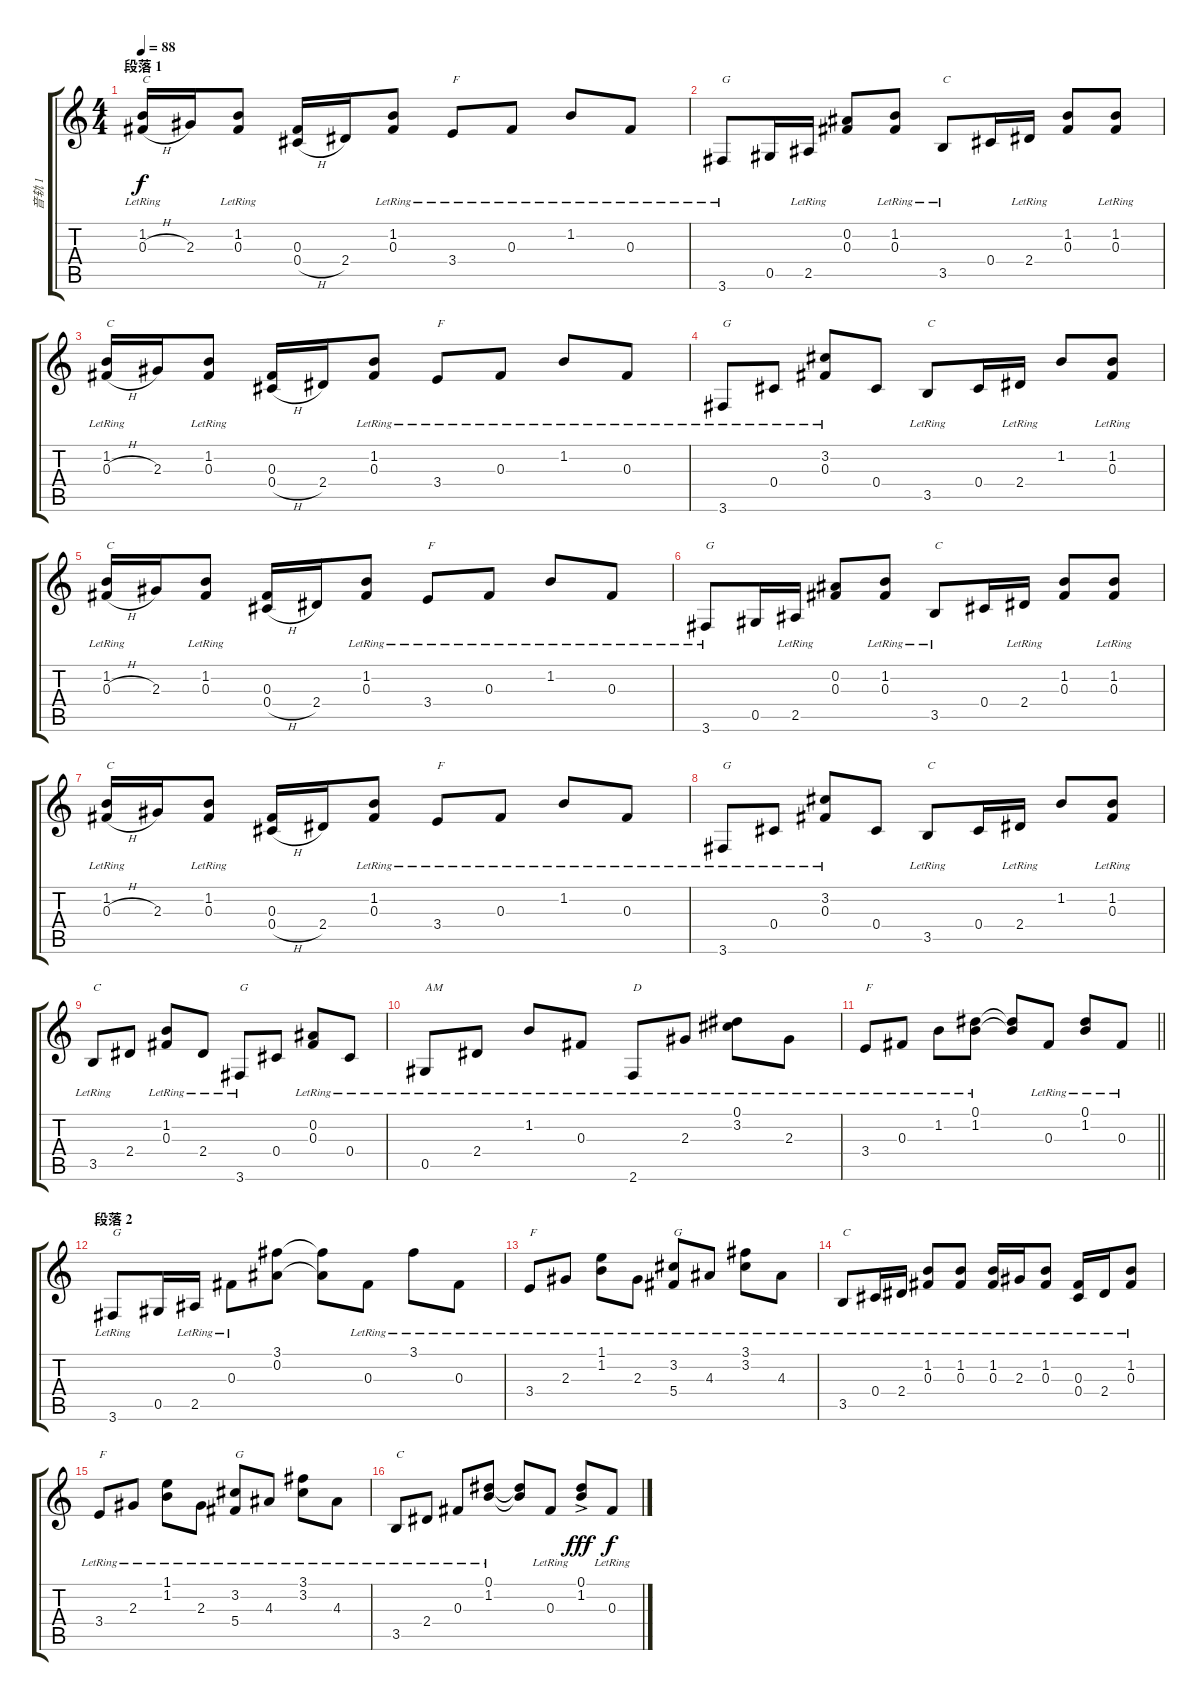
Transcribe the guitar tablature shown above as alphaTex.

\track ("音轨 1" "音轨 1") {instrument acousticguitarnylon}
\staff {score tabs}
\tuning (Eb4 Bb3 Gb3 Db3 Ab2 Eb2) {hide}
\ts (4 4)
\section ("" "段落 1")
\tempo 88
\clef g2
\ks c
(1.2{lr} 0.3{h}).16{txt "C" dy f instrument acousticguitarnylon} 2.3.16 (1.2{lr} 0.3{lr}).8 (0.3 0.4{h}).16 2.4.16 (1.2{lr} 0.3{lr}).8 3.4{lr}.8{txt "F"} 0.3{lr}.8 1.2{lr}.8 0.3{lr}.8 |
3.6{lr}.8{txt "G"} 0.5.16 2.5{lr}.16 (0.2 0.3).8 (1.2{lr} 0.3{lr}).8 3.5{lr}.8{txt "C"} 0.4.16 2.4{lr}.16 (1.2 0.3).8 (1.2{lr} 0.3{lr}).8 |
(1.2{lr} 0.3{h}).16{txt "C"} 2.3.16 (1.2{lr} 0.3{lr}).8 (0.3 0.4{h}).16 2.4.16 (1.2{lr} 0.3{lr}).8 3.4{lr}.8{txt "F"} 0.3{lr}.8 1.2{lr}.8 0.3{lr}.8 |
3.6{lr}.8{txt "G"} 0.4{lr}.8 (3.2{lr} 0.3{lr}).8 0.4.8 3.5{lr}.8{txt "C"} 0.4.16 2.4{lr}.16 1.2.8 (1.2{lr} 0.3{lr}).8 |
(1.2{lr} 0.3{h}).16{txt "C"} 2.3.16 (1.2{lr} 0.3{lr}).8 (0.3 0.4{h}).16 2.4.16 (1.2{lr} 0.3{lr}).8 3.4{lr}.8{txt "F"} 0.3{lr}.8 1.2{lr}.8 0.3{lr}.8 |
3.6{lr}.8{txt "G"} 0.5.16 2.5{lr}.16 (0.2 0.3).8 (1.2{lr} 0.3{lr}).8 3.5{lr}.8{txt "C"} 0.4.16 2.4{lr}.16 (1.2 0.3).8 (1.2{lr} 0.3{lr}).8 |
(1.2{lr} 0.3{h}).16{txt "C"} 2.3.16 (1.2{lr} 0.3{lr}).8 (0.3 0.4{h}).16 2.4.16 (1.2{lr} 0.3{lr}).8 3.4{lr}.8{txt "F"} 0.3{lr}.8 1.2{lr}.8 0.3{lr}.8 |
3.6{lr}.8{txt "G"} 0.4{lr}.8 (3.2{lr} 0.3{lr}).8 0.4.8 3.5{lr}.8{txt "C"} 0.4.16 2.4{lr}.16 1.2.8 (1.2{lr} 0.3{lr}).8 |
3.5{lr}.8{txt "C"} 2.4.8 (1.2{lr} 0.3{lr}).8 2.4{lr}.8 3.6{lr}.8{txt "G"} 0.4.8 (0.2{lr} 0.3{lr}).8 0.4{lr}.8 |
0.5{lr}.8{txt "AM"} 2.4{lr}.8 1.2{lr}.8 0.3{lr}.8 2.6{lr}.8{txt "D"} 2.3{lr}.8 (0.1{lr} 3.2{lr}).8 2.3{lr}.8 |
\barLineRight lightlight
3.4{lr}.8{txt "F"} 0.3{lr}.8 1.2{lr}.8 (0.1{lr} 1.2{lr}).8 (0.1{t} 1.2{t}).8 0.3{lr}.8 (0.1{lr} 1.2{lr}).8 0.3{lr}.8 |
\section ("" "段落 2")
3.6{lr}.8{txt "G"} 0.5.16 2.5{lr}.16 0.3{lr}.8 (3.1 0.2).8 (3.1{t} 0.2{t}).8 0.3{lr}.8 3.1{lr}.8 0.3{lr}.8 |
3.4{lr}.8{txt "F"} 2.3{lr}.8 (1.1{lr} 1.2{lr}).8 2.3{lr}.8 (3.2{lr} 5.4{lr}).8{txt "G"} 4.3{lr}.8 (3.1{lr} 3.2{lr}).8 4.3{lr}.8 |
3.5{lr}.8{txt "C"} 0.4{lr}.16 2.4{lr}.16 (1.2{lr} 0.3{lr}).8 (1.2{lr} 0.3{lr}).8 (1.2{lr} 0.3{lr}).16 2.3{lr}.16 (1.2{lr} 0.3{lr}).8 (0.3{lr} 0.4{lr}).16 2.4{lr}.16 (1.2{lr} 0.3{lr}).8 |
3.4{lr}.8{txt "F"} 2.3{lr}.8 (1.1{lr} 1.2{lr}).8 2.3{lr}.8 (3.2{lr} 5.4{lr}).8{txt "G"} 4.3{lr}.8 (3.1{lr} 3.2{lr}).8 4.3{lr}.8 |
3.5{lr}.8{txt "C"} 2.4{lr}.8 0.3{lr}.8 (0.1{lr} 1.2{lr}).8 (0.1{t} 1.2{t}).8 0.3{lr}.8 (0.1{ac} 1.2{ac}).8{dy fff} 0.3{lr}.8{dy f}
